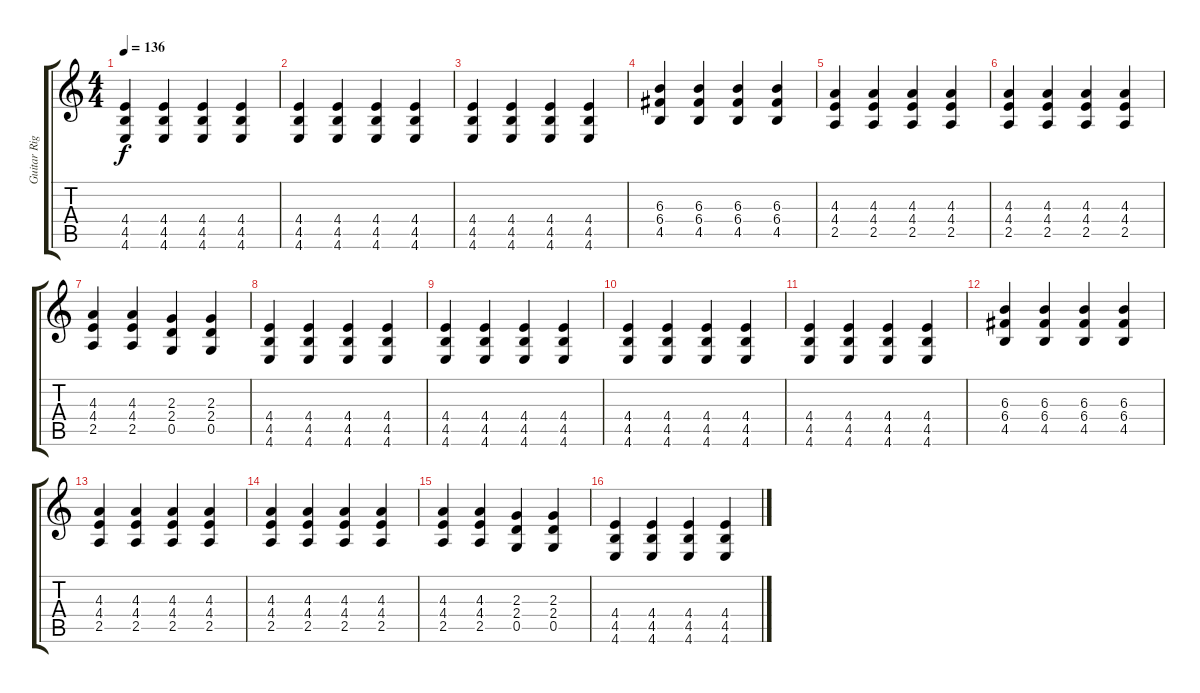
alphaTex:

\track ("Guitar Right" "Guitar Rig") {instrument distortionguitar}
\staff {score tabs}
\tuning (D4 A3 F3 C3 G2 C2) {hide}
\ts (4 4)
\tempo 136
\clef g2
\ks c
(4.4 4.5 4.6).4{dy f} (4.4 4.5 4.6).4 (4.4 4.5 4.6).4 (4.4 4.5 4.6).4 |
(4.4 4.5 4.6).4{instrument distortionguitar} (4.4 4.5 4.6).4 (4.4 4.5 4.6).4 (4.4 4.5 4.6).4 |
(4.4 4.5 4.6).4 (4.4 4.5 4.6).4 (4.4 4.5 4.6).4 (4.4 4.5 4.6).4 |
(6.3 6.4 4.5).4 (6.3 6.4 4.5).4 (6.3 6.4 4.5).4 (6.3 6.4 4.5).4 |
(4.3 4.4 2.5).4 (4.3 4.4 2.5).4 (4.3 4.4 2.5).4 (4.3 4.4 2.5).4 |
(4.3 4.4 2.5).4 (4.3 4.4 2.5).4 (4.3 4.4 2.5).4 (4.3 4.4 2.5).4 |
(4.3 4.4 2.5).4 (4.3 4.4 2.5).4 (2.3 2.4 0.5).4 (2.3 2.4 0.5).4 |
(4.4 4.5 4.6).4 (4.4 4.5 4.6).4 (4.4 4.5 4.6).4 (4.4 4.5 4.6).4 |
(4.4 4.5 4.6).4 (4.4 4.5 4.6).4 (4.4 4.5 4.6).4 (4.4 4.5 4.6).4 |
(4.4 4.5 4.6).4{instrument distortionguitar} (4.4 4.5 4.6).4 (4.4 4.5 4.6).4 (4.4 4.5 4.6).4 |
(4.4 4.5 4.6).4 (4.4 4.5 4.6).4 (4.4 4.5 4.6).4 (4.4 4.5 4.6).4 |
(6.3 6.4 4.5).4 (6.3 6.4 4.5).4 (6.3 6.4 4.5).4 (6.3 6.4 4.5).4 |
(4.3 4.4 2.5).4 (4.3 4.4 2.5).4 (4.3 4.4 2.5).4 (4.3 4.4 2.5).4 |
(4.3 4.4 2.5).4 (4.3 4.4 2.5).4 (4.3 4.4 2.5).4 (4.3 4.4 2.5).4 |
(4.3 4.4 2.5).4 (4.3 4.4 2.5).4 (2.3 2.4 0.5).4 (2.3 2.4 0.5).4 |
(4.4 4.5 4.6).4 (4.4 4.5 4.6).4 (4.4 4.5 4.6).4 (4.4 4.5 4.6).4
